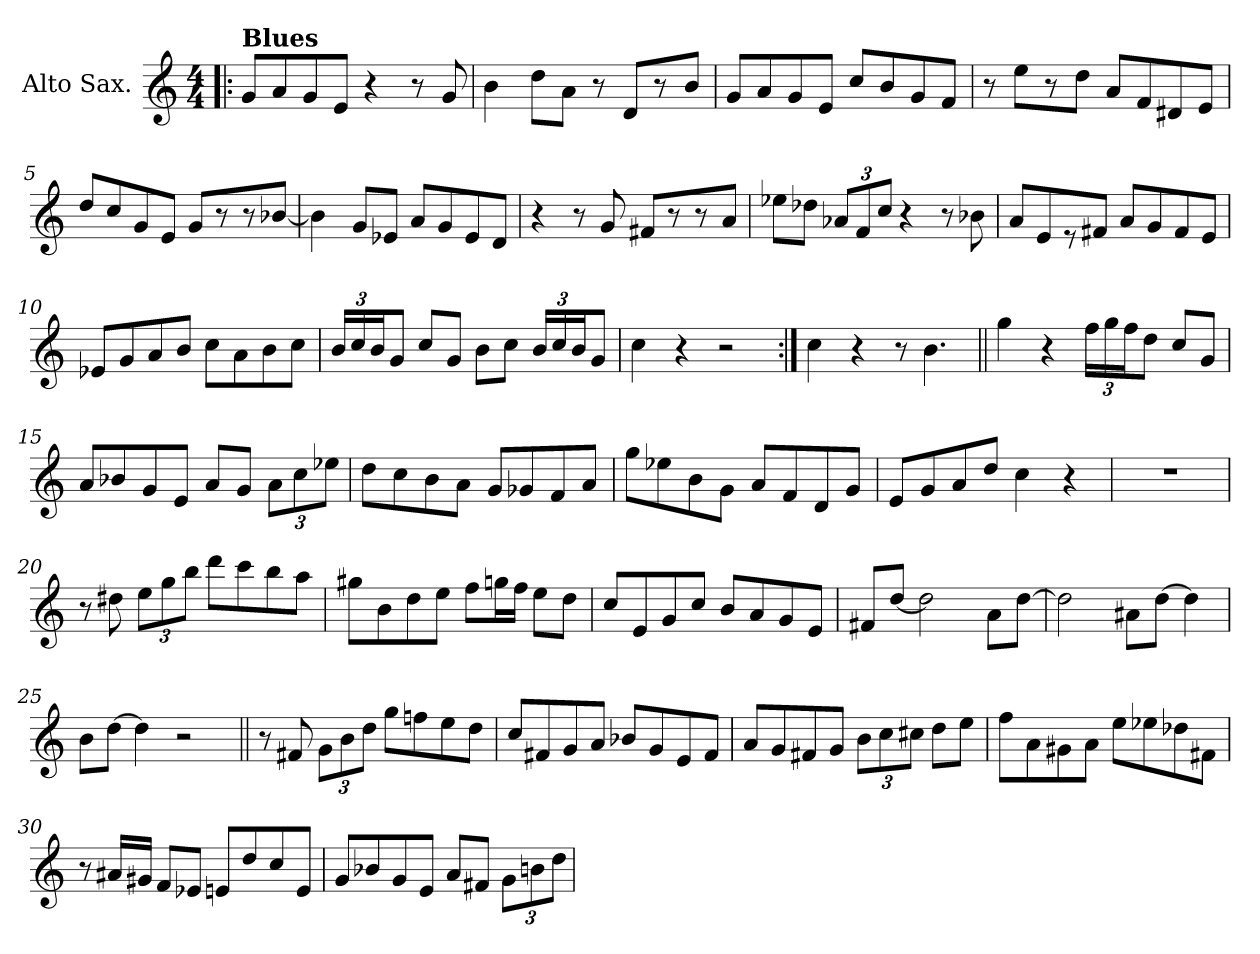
**kern
*part1
*staff1
*I"Alto Sax.
*I'Sax
*clefG2
*ITrd5c9
*k[b-e-a-]
*E-:
*M4/4
*MM240
=1!|:
!LO:TX:a:B:t=Blues
8B-/L
8c/
8B-/
8G/J
4r
8r
8B-/
=2
4d\
8f\L
8c\J
8r
8F/L
8r
8d/J
=3
8B-/L
8c/
8B-/
8G/J
8e-/L
8d/
8B-/
8A-/J
=4
8r
8g\L
8r
8f\J
8c/L
8A-/
8F#X/
8G/J
!!LO:LB:g=z
=5
8f/L
8e-/
8B-/
8G/J
8B-/L
8r
8r
[8d-X/J
=6
4d-\]
8B-/L
8G-X/J
8c/L
8B-/
8G-/
8F/J
=7
4r
8r
8B-/
8An/L
8r
8r
8c/J
=8
8g-X\L
8f-X\J
12c-X/L
12A-/
12e-/J
4r
8r
8d-X\
!!LO:LB:g=z
=9
8c/L
8G/
8r
8An/J
8c/L
8B-/
8A/
8G/J
=10
8G-X/L
8B-/
8c/
8d/J
8e-\L
8c\
8d\
8e-\J
=11
24d/LL
24e-/
24d/J
8B-/J
8e-/L
8B-/J
8d\L
8e-\J
24d/LL
24e-/
24d/J
8B-/J
=12
4e-\
4r
2r
!!LO:LB:g=z
=13:|!
4e-\
4r
8r
4.d\
=14||
4b-\
4r
24a-\LL
24b-\
24a-\J
8f\J
8e-/L
8B-/J
=15
8c/L
8d-X/
8B-/
8G/J
8c/L
8B-/J
12c\L
12e-\
12g-X\J
=16
8f\L
8e-\
8d\
8c\J
8B-/L
8B--X/
8A-/
8c/J
=17
8b-\L
8g-X\
8d\
8B-\J
8c/L
8A-/
8F/
8B-/J
!!LO:LB:g=z
=18
8G/L
8B-/
8c/
8f/J
4e-\
4r
=19
1r
=20
8r
8f#X\
12g\L
12b-\
12dd\J
8ff\L
8ee-\
8dd\
8cc\J
=21
8bn\L
8d\
8f\
8g\J
8a-\L
16b-X\L
16a-\JJ
8g\L
8f\J
!!LO:LB:g=z
=22
8e-/L
8G/
8B-/
8e-/J
8d/L
8c/
8B-/
8G/J
=23
8An/L
[8f/J
2f\]
8c\L
[8f\J
=24
2f\]
8c#X\L
[8f\J
4f\]
=25
8d\L
[8f\J
4f\]
2r
!!LO:LB:g=z
=26||
8r
8An/
12B-\L
12d\
12f\J
8b-\L
8a-X\
8g\
8f\J
=27
8e-/L
8An/
8B-/
8c/J
8d-X/L
8B-/
8G/
8A/J
=28
8c/L
8B-/
8An/
8B-/J
12d\L
12e-\
12en\J
8f\L
8g\J
=29
8a-\L
8c\
8Bn\
8c\J
8g\L
8g-X\
8f-X\
8An\J
!!LO:LB:g=z
=30
8r
16c#X/LL
16Bn/JJ
8A-/L
8G-X/J
8Gn/L
8f/
8e-/
8G/J
=31
8B-/L
8d-X/
8B-/
8G/J
8c/L
8An/J
12B-\L
12dn\
12f\J
=
*-
